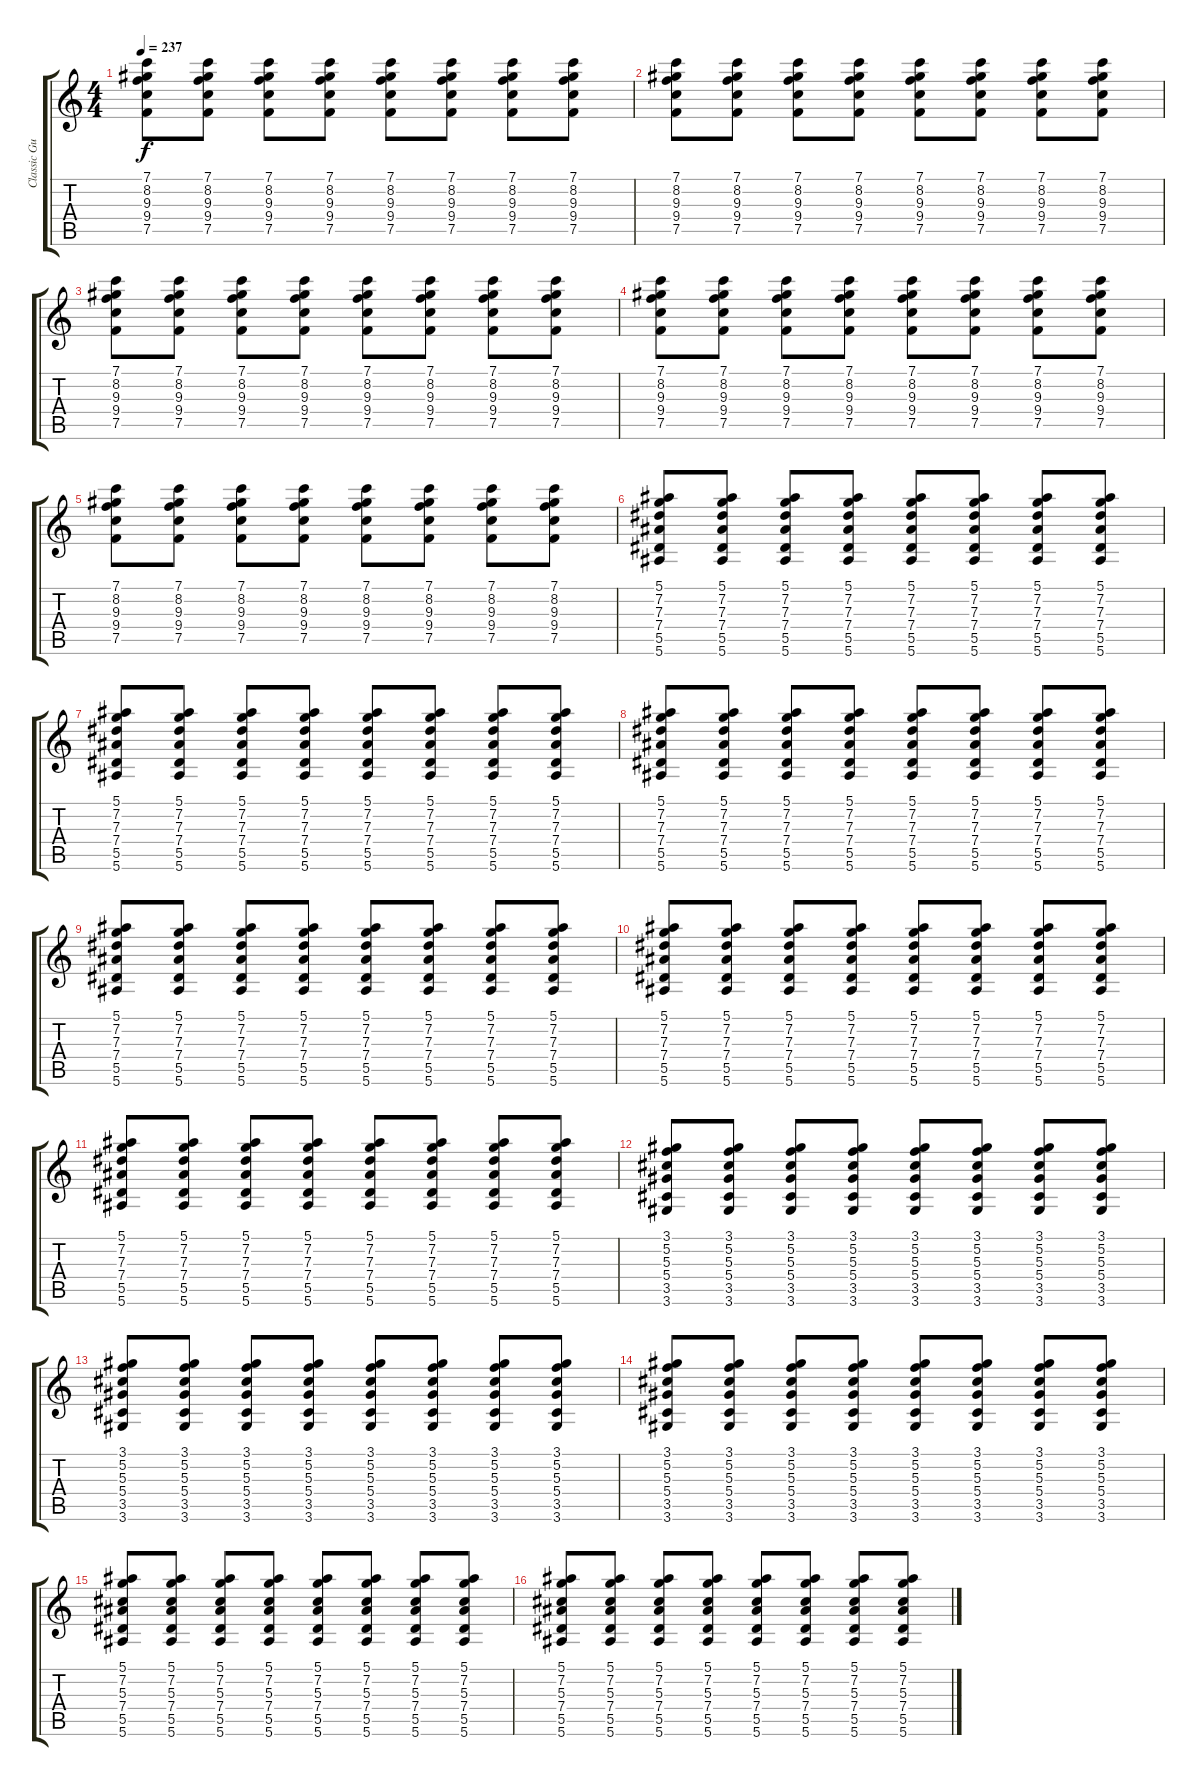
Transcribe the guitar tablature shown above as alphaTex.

\track ("Classic Guitar" "Classic Gu") {instrument acousticguitarnylon}
\staff {score tabs}
\tuning (F4 C4 Ab3 Eb3 Bb2 F2) {hide}
\ts (4 4)
\tempo 237
\clef g2
\ks c
(7.1 8.2 9.3 9.4 7.5).8{dy f} (7.1 8.2 9.3 9.4 7.5).8 (7.1 8.2 9.3 9.4 7.5).8 (7.1 8.2 9.3 9.4 7.5).8 (7.1 8.2 9.3 9.4 7.5).8 (7.1 8.2 9.3 9.4 7.5).8 (7.1 8.2 9.3 9.4 7.5).8 (7.1 8.2 9.3 9.4 7.5).8 |
(7.1 8.2 9.3 9.4 7.5).8 (7.1 8.2 9.3 9.4 7.5).8 (7.1 8.2 9.3 9.4 7.5).8 (7.1 8.2 9.3 9.4 7.5).8 (7.1 8.2 9.3 9.4 7.5).8 (7.1 8.2 9.3 9.4 7.5).8 (7.1 8.2 9.3 9.4 7.5).8 (7.1 8.2 9.3 9.4 7.5).8 |
(7.1 8.2 9.3 9.4 7.5).8 (7.1 8.2 9.3 9.4 7.5).8 (7.1 8.2 9.3 9.4 7.5).8 (7.1 8.2 9.3 9.4 7.5).8 (7.1 8.2 9.3 9.4 7.5).8 (7.1 8.2 9.3 9.4 7.5).8 (7.1 8.2 9.3 9.4 7.5).8 (7.1 8.2 9.3 9.4 7.5).8 |
(7.1 8.2 9.3 9.4 7.5).8 (7.1 8.2 9.3 9.4 7.5).8 (7.1 8.2 9.3 9.4 7.5).8 (7.1 8.2 9.3 9.4 7.5).8 (7.1 8.2 9.3 9.4 7.5).8 (7.1 8.2 9.3 9.4 7.5).8 (7.1 8.2 9.3 9.4 7.5).8 (7.1 8.2 9.3 9.4 7.5).8 |
(7.1 8.2 9.3 9.4 7.5).8 (7.1 8.2 9.3 9.4 7.5).8 (7.1 8.2 9.3 9.4 7.5).8 (7.1 8.2 9.3 9.4 7.5).8 (7.1 8.2 9.3 9.4 7.5).8 (7.1 8.2 9.3 9.4 7.5).8 (7.1 8.2 9.3 9.4 7.5).8 (7.1 8.2 9.3 9.4 7.5).8 |
(5.1 7.2 7.3 7.4 5.5 5.6).8 (5.1 7.2 7.3 7.4 5.5 5.6).8 (5.1 7.2 7.3 7.4 5.5 5.6).8 (5.1 7.2 7.3 7.4 5.5 5.6).8 (5.1 7.2 7.3 7.4 5.5 5.6).8 (5.1 7.2 7.3 7.4 5.5 5.6).8 (5.1 7.2 7.3 7.4 5.5 5.6).8 (5.1 7.2 7.3 7.4 5.5 5.6).8 |
(5.1 7.2 7.3 7.4 5.5 5.6).8 (5.1 7.2 7.3 7.4 5.5 5.6).8 (5.1 7.2 7.3 7.4 5.5 5.6).8 (5.1 7.2 7.3 7.4 5.5 5.6).8 (5.1 7.2 7.3 7.4 5.5 5.6).8 (5.1 7.2 7.3 7.4 5.5 5.6).8 (5.1 7.2 7.3 7.4 5.5 5.6).8 (5.1 7.2 7.3 7.4 5.5 5.6).8 |
(5.1 7.2 7.3 7.4 5.5 5.6).8 (5.1 7.2 7.3 7.4 5.5 5.6).8 (5.1 7.2 7.3 7.4 5.5 5.6).8 (5.1 7.2 7.3 7.4 5.5 5.6).8 (5.1 7.2 7.3 7.4 5.5 5.6).8 (5.1 7.2 7.3 7.4 5.5 5.6).8 (5.1 7.2 7.3 7.4 5.5 5.6).8 (5.1 7.2 7.3 7.4 5.5 5.6).8 |
(5.1 7.2 7.3 7.4 5.5 5.6).8 (5.1 7.2 7.3 7.4 5.5 5.6).8 (5.1 7.2 7.3 7.4 5.5 5.6).8 (5.1 7.2 7.3 7.4 5.5 5.6).8 (5.1 7.2 7.3 7.4 5.5 5.6).8 (5.1 7.2 7.3 7.4 5.5 5.6).8 (5.1 7.2 7.3 7.4 5.5 5.6).8 (5.1 7.2 7.3 7.4 5.5 5.6).8 |
(5.1 7.2 7.3 7.4 5.5 5.6).8 (5.1 7.2 7.3 7.4 5.5 5.6).8 (5.1 7.2 7.3 7.4 5.5 5.6).8 (5.1 7.2 7.3 7.4 5.5 5.6).8 (5.1 7.2 7.3 7.4 5.5 5.6).8 (5.1 7.2 7.3 7.4 5.5 5.6).8 (5.1 7.2 7.3 7.4 5.5 5.6).8 (5.1 7.2 7.3 7.4 5.5 5.6).8 |
(5.1 7.2 7.3 7.4 5.5 5.6).8 (5.1 7.2 7.3 7.4 5.5 5.6).8 (5.1 7.2 7.3 7.4 5.5 5.6).8 (5.1 7.2 7.3 7.4 5.5 5.6).8 (5.1 7.2 7.3 7.4 5.5 5.6).8 (5.1 7.2 7.3 7.4 5.5 5.6).8 (5.1 7.2 7.3 7.4 5.5 5.6).8 (5.1 7.2 7.3 7.4 5.5 5.6).8 |
(3.1 5.2 5.3 5.4 3.5 3.6).8 (3.1 5.2 5.3 5.4 3.5 3.6).8 (3.1 5.2 5.3 5.4 3.5 3.6).8 (3.1 5.2 5.3 5.4 3.5 3.6).8 (3.1 5.2 5.3 5.4 3.5 3.6).8 (3.1 5.2 5.3 5.4 3.5 3.6).8 (3.1 5.2 5.3 5.4 3.5 3.6).8 (3.1 5.2 5.3 5.4 3.5 3.6).8 |
(3.1 5.2 5.3 5.4 3.5 3.6).8 (3.1 5.2 5.3 5.4 3.5 3.6).8 (3.1 5.2 5.3 5.4 3.5 3.6).8 (3.1 5.2 5.3 5.4 3.5 3.6).8 (3.1 5.2 5.3 5.4 3.5 3.6).8 (3.1 5.2 5.3 5.4 3.5 3.6).8 (3.1 5.2 5.3 5.4 3.5 3.6).8 (3.1 5.2 5.3 5.4 3.5 3.6).8 |
(3.1 5.2 5.3 5.4 3.5 3.6).8 (3.1 5.2 5.3 5.4 3.5 3.6).8 (3.1 5.2 5.3 5.4 3.5 3.6).8 (3.1 5.2 5.3 5.4 3.5 3.6).8 (3.1 5.2 5.3 5.4 3.5 3.6).8 (3.1 5.2 5.3 5.4 3.5 3.6).8 (3.1 5.2 5.3 5.4 3.5 3.6).8 (3.1 5.2 5.3 5.4 3.5 3.6).8 |
(5.1 7.2 5.3 7.4 5.5 5.6).8 (5.1 7.2 5.3 7.4 5.5 5.6).8 (5.1 7.2 5.3 7.4 5.5 5.6).8 (5.1 7.2 5.3 7.4 5.5 5.6).8 (5.1 7.2 5.3 7.4 5.5 5.6).8 (5.1 7.2 5.3 7.4 5.5 5.6).8 (5.1 7.2 5.3 7.4 5.5 5.6).8 (5.1 7.2 5.3 7.4 5.5 5.6).8 |
(5.1 7.2 5.3 7.4 5.5 5.6).8 (5.1 7.2 5.3 7.4 5.5 5.6).8 (5.1 7.2 5.3 7.4 5.5 5.6).8 (5.1 7.2 5.3 7.4 5.5 5.6).8 (5.1 7.2 5.3 7.4 5.5 5.6).8 (5.1 7.2 5.3 7.4 5.5 5.6).8 (5.1 7.2 5.3 7.4 5.5 5.6).8 (5.1 7.2 5.3 7.4 5.5 5.6).8
